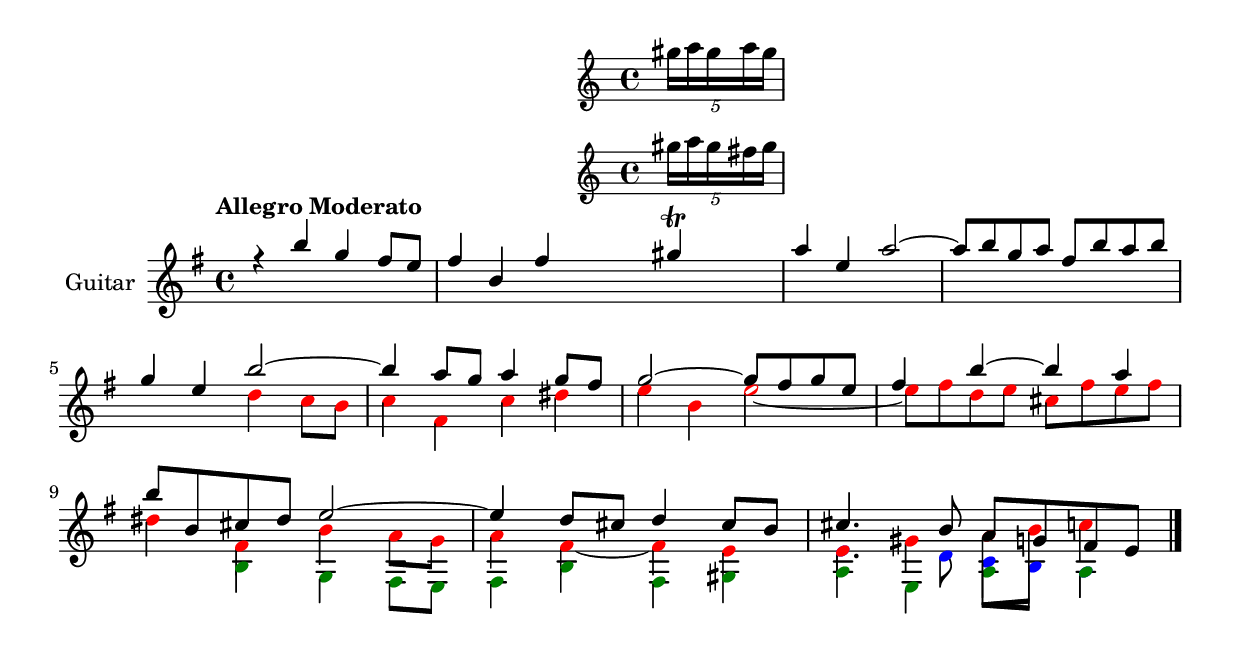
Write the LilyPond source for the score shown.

\version "2.24.0"
\language "italiano"

aaa = \relative do'' {
    \voiceOne
    \key mi \minor
    %1
    r4                 si'                  sol                 fad8      mi       |
    %2
    fad4               si,                  fad'
    <<
      sold \trill
      \new Staff \with {
        alignAboveContext = "main"
      } \tuplet 5/4 { sold16 la sold la sold }
      \new Staff \with {
        alignAboveContext = "main"
      } \tuplet 5/4 { sold16 la sold fad sold }
    >>                                                                             |
    %3
    la4                mi                   la2~                                   |
    %4
    la8      si        sol        la        fad        si       la        si       |
    \break
    %5
    sol4               mi                   si'2~                                  |
    %6
    si4                la8        sol       la4                 sol8      fad      |
    %7
    sol2~                                   sol8       fad      sol       mi       |
    %8
    fad4               si~                  si                  la                 |
    \break
    %9
    si8      si,       dod        red       mi2~                                   |
    %10
    mi4                re8        dod       re4                 dod8      si       |
    %11
    dod4.                         si8       la         sol      fad       mi       |
}

bbb = \relative do'' {
    \voiceTwo
    \override NoteHead.color = #red
    \key mi \minor
    %1
    s1                                                                             |
    %2
    s1                                                                             |
    %3
    s1                                                                             |
    %4
    s1                                                                             |
    %5
    s2                                      re4                 do8       si       |
    %6
    do4                fad,                 do'                 red                |
    %7
    mi                 si                   mi2~                                   |
    %8
    mi8      fad       re         mi        dod        fad      mi        fad      |
    %9
    red4               fad,                 si                  la8       sol      |
    %10
    la4                fad4~                fad                 mi                 |
    %11
    mi                 sold~                la8        si       do4                |
}

ccc = \relative do' {
    \voiceThree
    \override NoteHead.color = #darkgreen
    \shiftOff
    \key mi \minor
    \stemDown
    %1
    s1                                                                             |
    %2
    s1                                                                             |
    %3
    s1                                                                             |
    %4
    s1                                                                             |
    %5
    s1                                                                             |
    %6
    s1                                                                             |
    %7
    s1                                                                             |
    %8
    s1                                                                             |
    %9
    s4                si                     sol                fad8       mi      |
    %10
    fad4              si                     fad                sold               |
    %11
    la                mi                     la                 la                 |
}

ddd = \relative do' {
    \voiceFour
    \override NoteHead.color = #blue
    \shiftOff
    \key mi \minor
    \stemDown
    %1
    s1                                                                             |
    %2
    s1                                                                             |
    %3
    s1                                                                             |
    %4
    s1                                                                             |
    %5
    s1                                                                             |
    %6
    s1                                                                             |
    %7
    s1                                                                             |
    %8
    s1                                                                             |
    %9
    s1                                                                             |
    %10
    s1                                                                             |
    %11
    mi4.                          re8         do         si       la4              |
}

allegro_moderato = {
  <<
  \aaa
  \new Voice \bbb
  \new Voice \ccc
  \new Voice \ddd
  >>
}

\book {
  \header {
    title = ""
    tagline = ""
  }
  \score {
    <<
      \new Staff = "main" \with {
        instrumentName = "Guitar"
        \consists Merge_rests_engraver
      } \relative {
        \tempo \markup "Allegro Moderato"
        \allegro_moderato
        \bar "|."
      }
    >>
  }
}
